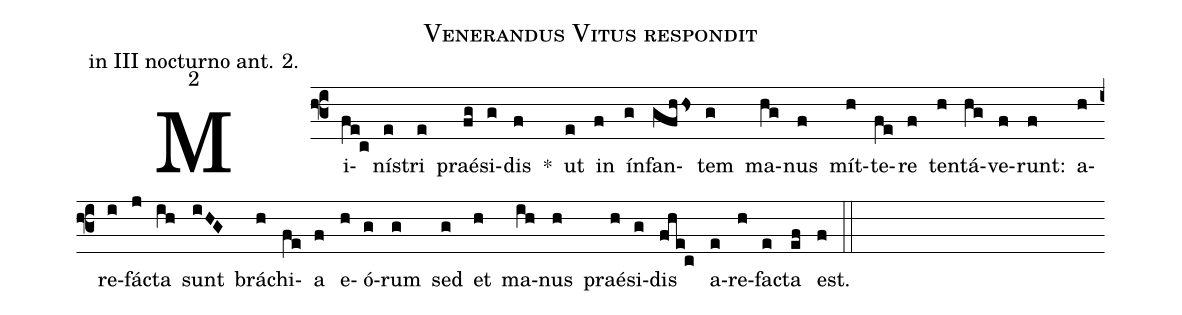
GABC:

name: Venerandus Vitus respondit;
office-part: in III nocturno ant. 2.;
mode: 2;
%%
(f3)
Mi(fe!c)nís(e)tri(e) praé(fg)si(g)dis(f) *()

% v breviari je:in júvenem
ut(e) in(f) ín(g)fan(gfhhs)tem(g)

ma(hg)nus(f) mít(h)te(fe)re(f)

% v breviari: tentarunt
ten(h)tá(hg)ve(f)runt:(f)

a(h)re(i)fác(j)ta(ih) sunt(iHG)
brá(h)chi(fe)a(f) e(h)ó(g)rum(g)

% v breviari: et praésidis manus.
sed(g) et(h) ma(ih)nus(h) praé(h)si(g)dis(fhe!c)
a(e)re(h)fac(e)ta(ef) est.(f) (::)
